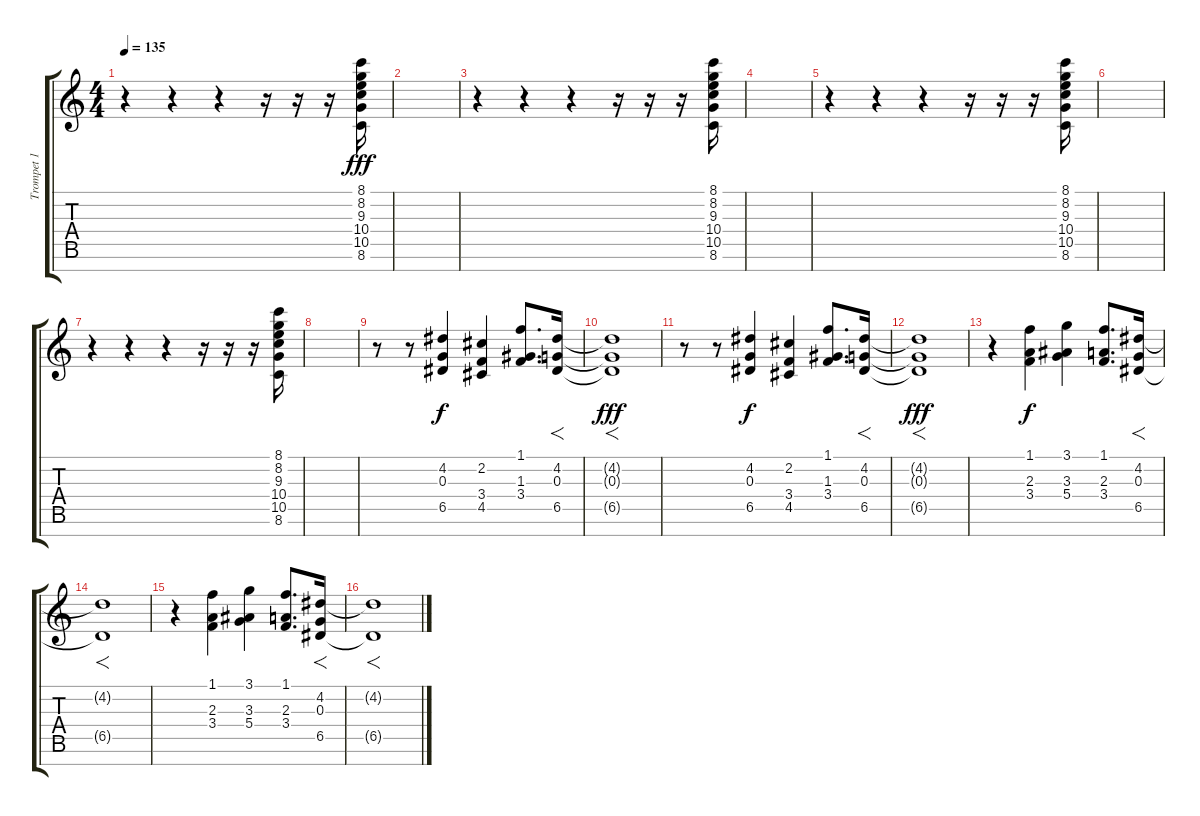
\track ("Trompet 1" "Trompet 1") {instrument tuba}
\staff {score tabs}
\tuning (E5 B4 G4 D4 A3 E3 B2) {hide}
\ts (4 4)
\tempo 135
\clef g2
\ks c
r.4{dy fff} r.4 r.4 r.16 r.16 r.16 (8.1 8.2 9.3 10.4 10.5 8.6).16 |
|
r.4 r.4 r.4 r.16 r.16 r.16 (8.1 8.2 9.3 10.4 10.5 8.6).16 |
|
r.4 r.4 r.4 r.16 r.16 r.16 (8.1 8.2 9.3 10.4 10.5 8.6).16 |
|
r.4 r.4 r.4 r.16 r.16 r.16 (8.1 8.2 9.3 10.4 10.5 8.6).16 |
|
r.8 r.8 (4.2 0.3 6.5).4{dy f} (2.2 3.4 4.5).4 (1.1 1.3 3.4).8{d} (4.2 0.3 6.5).16{f} |
(4.2{t} 0.3{t} 6.5{t}).1{f dy fff} |
r.8 r.8 (4.2 0.3 6.5).4{dy f} (2.2 3.4 4.5).4 (1.1 1.3 3.4).8{d} (4.2 0.3 6.5).16{f} |
(4.2{t} 0.3{t} 6.5{t}).1{f dy fff} |
r.4 (1.1 2.3 3.4).4{dy f} (3.1 3.3 5.4).4 (1.1 2.3 3.4).8{d} (4.2 0.3 6.5).16{f} |
(4.2{t} 6.5{t}).1{f} |
r.4 (1.1 2.3 3.4).4 (3.1 3.3 5.4).4 (1.1 2.3 3.4).8{d} (4.2 0.3 6.5).16{f} |
(4.2{t} 6.5{t}).1{f}
